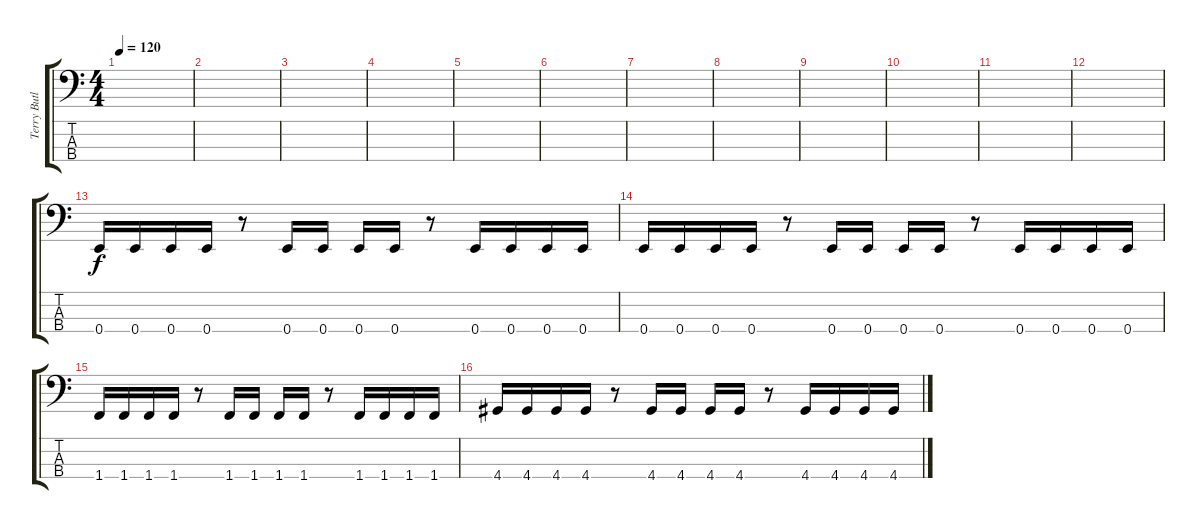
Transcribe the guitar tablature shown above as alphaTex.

\track ("Terry Butler" "Terry Butl") {instrument slapbass2}
\staff {score tabs}
\tuning (G2 D2 A1 E1) {hide}
\ts (4 4)
\tempo 120
\tempo 126
\tempo 120
\clef f4
\ks c
|
|
|
|
|
|
|
|
|
|
|
|
0.4.16 0.4.16 0.4.16 0.4.16 r.8 0.4.16 0.4.16 0.4.16 0.4.16 r.8 0.4.16 0.4.16 0.4.16 0.4.16 |
0.4.16 0.4.16 0.4.16 0.4.16 r.8 0.4.16 0.4.16 0.4.16 0.4.16 r.8 0.4.16 0.4.16 0.4.16 0.4.16 |
1.4.16 1.4.16 1.4.16 1.4.16 r.8 1.4.16 1.4.16 1.4.16 1.4.16 r.8 1.4.16 1.4.16 1.4.16 1.4.16 |
4.4.16 4.4.16 4.4.16 4.4.16 r.8 4.4.16 4.4.16 4.4.16 4.4.16 r.8 4.4.16 4.4.16 4.4.16 4.4.16
